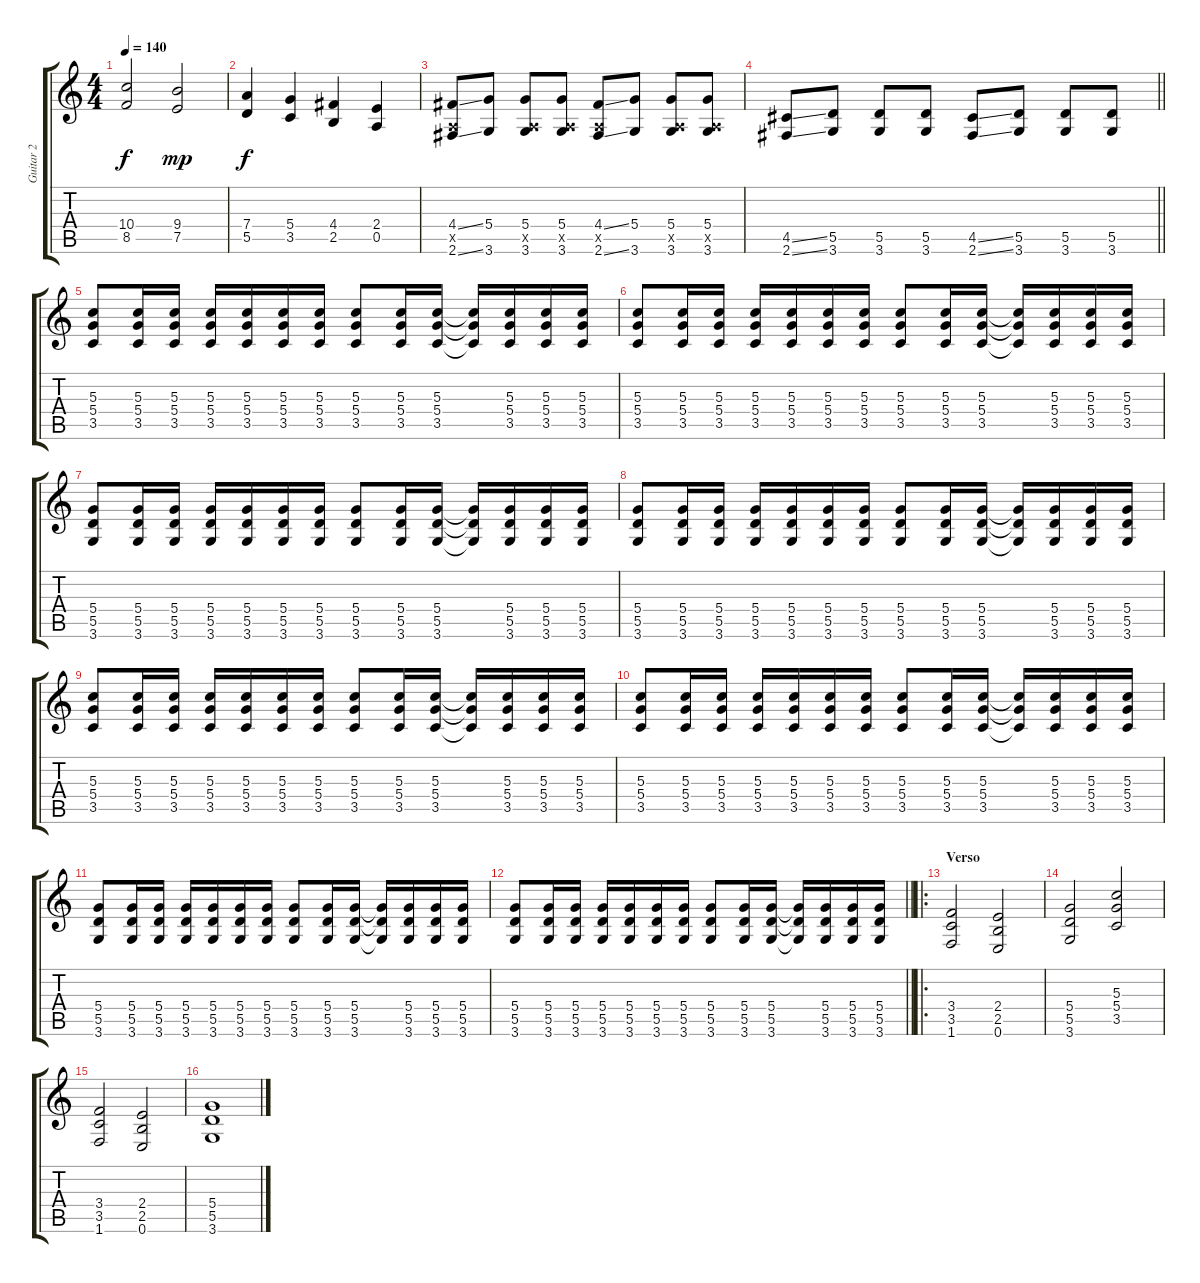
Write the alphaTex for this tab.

\track ("Guitar 2" "Guitar 2") {instrument overdrivenguitar}
\staff {score tabs}
\tuning (E4 B3 G3 D3 A2 E2) {hide}
\ts (4 4)
\tempo 140
\clef g2
\ks c
(10.4 8.5).2{dy f instrument overdrivenguitar} (9.4 7.5).2{dy mp} |
(7.4 5.5).4{dy f} (5.4 3.5).4 (4.4 2.5).4 (2.4 0.5).4 |
(4.4{ss} 0.5{x} 2.6{ss}).8 (5.4 3.6).8 (5.4 0.5{x} 3.6).8 (5.4 0.5{x} 3.6).8 (4.4{ss} 0.5{x} 2.6{ss}).8 (5.4 3.6).8 (5.4 0.5{x} 3.6).8 (5.4 0.5{x} 3.6).8 |
\barLineRight lightlight
(4.5{ss} 2.6{ss}).8 (5.5 3.6).8 (5.5 3.6).8 (5.5 3.6).8 (4.5{ss} 2.6{ss}).8 (5.5 3.6).8 (5.5 3.6).8 (5.5 3.6).8 |
(5.3 5.4 3.5).8 (5.3 5.4 3.5).16 (5.3 5.4 3.5).16 (5.3 5.4 3.5).16 (5.3 5.4 3.5).16 (5.3 5.4 3.5).16 (5.3 5.4 3.5).16 (5.3 5.4 3.5).8 (5.3 5.4 3.5).16 (5.3 5.4 3.5).16 (5.3{t} 5.4{t} 3.5{t}).16 (5.3 5.4 3.5).16 (5.3 5.4 3.5).16 (5.3 5.4 3.5).16 |
(5.3 5.4 3.5).8 (5.3 5.4 3.5).16 (5.3 5.4 3.5).16 (5.3 5.4 3.5).16 (5.3 5.4 3.5).16 (5.3 5.4 3.5).16 (5.3 5.4 3.5).16 (5.3 5.4 3.5).8 (5.3 5.4 3.5).16 (5.3 5.4 3.5).16 (5.3{t} 5.4{t} 3.5{t}).16 (5.3 5.4 3.5).16 (5.3 5.4 3.5).16 (5.3 5.4 3.5).16 |
(5.4 5.5 3.6).8 (5.4 5.5 3.6).16 (5.4 5.5 3.6).16 (5.4 5.5 3.6).16 (5.4 5.5 3.6).16 (5.4 5.5 3.6).16 (5.4 5.5 3.6).16 (5.4 5.5 3.6).8 (5.4 5.5 3.6).16 (5.4 5.5 3.6).16 (5.4{t} 5.5{t} 3.6{t}).16 (5.4 5.5 3.6).16 (5.4 5.5 3.6).16 (5.4 5.5 3.6).16 |
(5.4 5.5 3.6).8 (5.4 5.5 3.6).16 (5.4 5.5 3.6).16 (5.4 5.5 3.6).16 (5.4 5.5 3.6).16 (5.4 5.5 3.6).16 (5.4 5.5 3.6).16 (5.4 5.5 3.6).8 (5.4 5.5 3.6).16 (5.4 5.5 3.6).16 (5.4{t} 5.5{t} 3.6{t}).16 (5.4 5.5 3.6).16 (5.4 5.5 3.6).16 (5.4 5.5 3.6).16 |
(5.3 5.4 3.5).8 (5.3 5.4 3.5).16 (5.3 5.4 3.5).16 (5.3 5.4 3.5).16 (5.3 5.4 3.5).16 (5.3 5.4 3.5).16 (5.3 5.4 3.5).16 (5.3 5.4 3.5).8 (5.3 5.4 3.5).16 (5.3 5.4 3.5).16 (5.3{t} 5.4{t} 3.5{t}).16 (5.3 5.4 3.5).16 (5.3 5.4 3.5).16 (5.3 5.4 3.5).16 |
(5.3 5.4 3.5).8 (5.3 5.4 3.5).16 (5.3 5.4 3.5).16 (5.3 5.4 3.5).16 (5.3 5.4 3.5).16 (5.3 5.4 3.5).16 (5.3 5.4 3.5).16 (5.3 5.4 3.5).8 (5.3 5.4 3.5).16 (5.3 5.4 3.5).16 (5.3{t} 5.4{t} 3.5{t}).16 (5.3 5.4 3.5).16 (5.3 5.4 3.5).16 (5.3 5.4 3.5).16 |
(5.4 5.5 3.6).8 (5.4 5.5 3.6).16 (5.4 5.5 3.6).16 (5.4 5.5 3.6).16 (5.4 5.5 3.6).16 (5.4 5.5 3.6).16 (5.4 5.5 3.6).16 (5.4 5.5 3.6).8 (5.4 5.5 3.6).16 (5.4 5.5 3.6).16 (5.4{t} 5.5{t} 3.6{t}).16 (5.4 5.5 3.6).16 (5.4 5.5 3.6).16 (5.4 5.5 3.6).16 |
\barLineRight lightlight
(5.4 5.5 3.6).8 (5.4 5.5 3.6).16 (5.4 5.5 3.6).16 (5.4 5.5 3.6).16 (5.4 5.5 3.6).16 (5.4 5.5 3.6).16 (5.4 5.5 3.6).16 (5.4 5.5 3.6).8 (5.4 5.5 3.6).16 (5.4 5.5 3.6).16 (5.4{t} 5.5{t} 3.6{t}).16 (5.4 5.5 3.6).16 (5.4 5.5 3.6).16 (5.4 5.5 3.6).16 |
\ro
\section ("" "Verso")
(3.4 3.5 1.6).2 (2.4 2.5 0.6).2 |
(5.4 5.5 3.6).2 (5.3 5.4 3.5).2 |
(3.4 3.5 1.6).2 (2.4 2.5 0.6).2 |
(5.4 5.5 3.6).1
